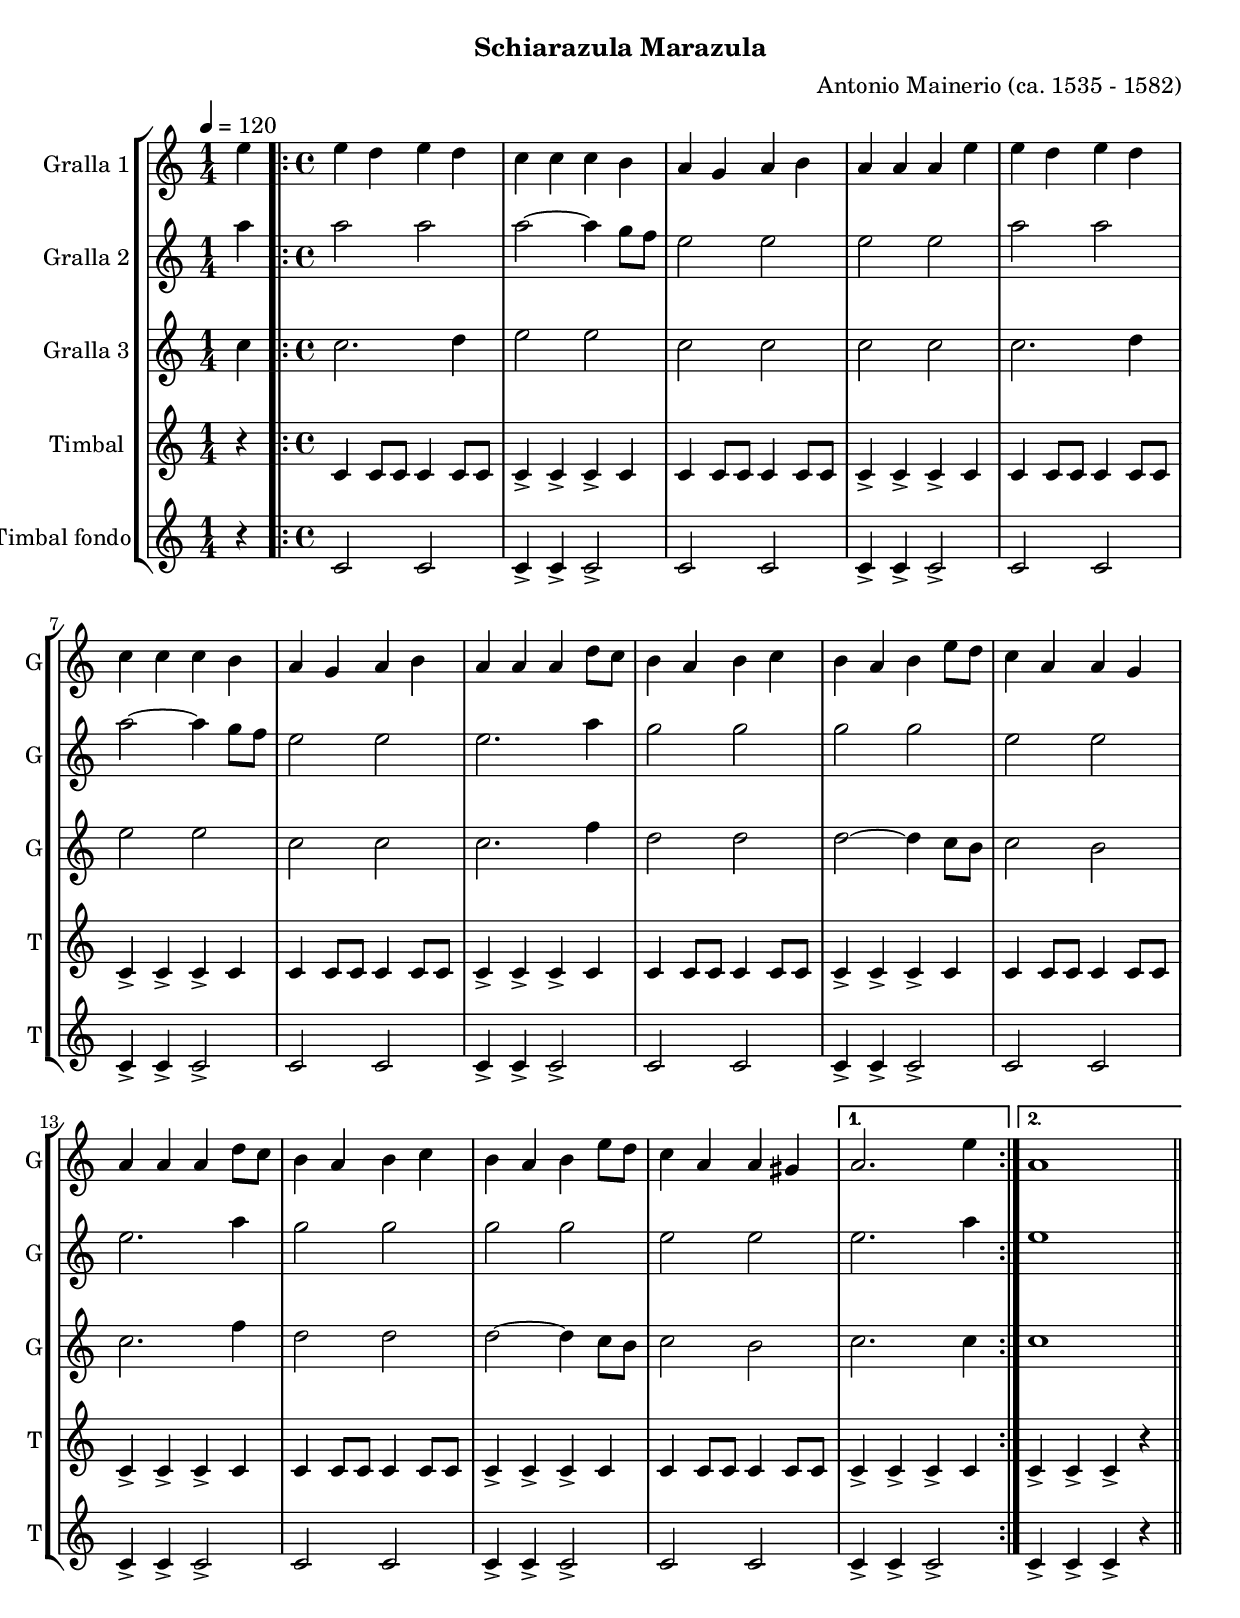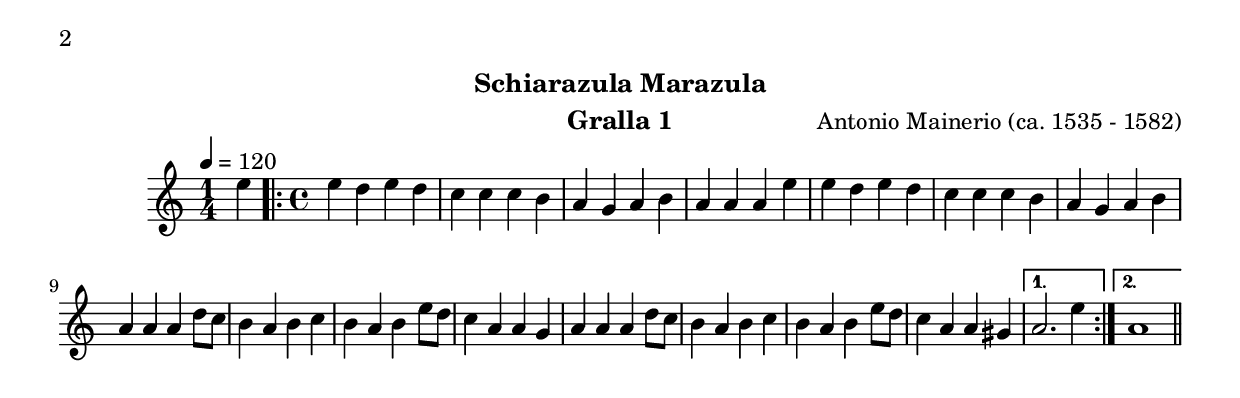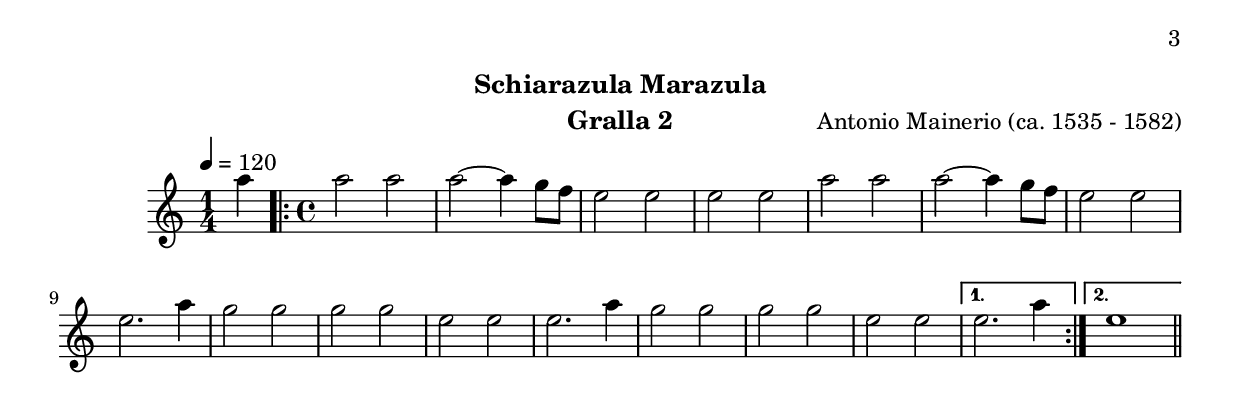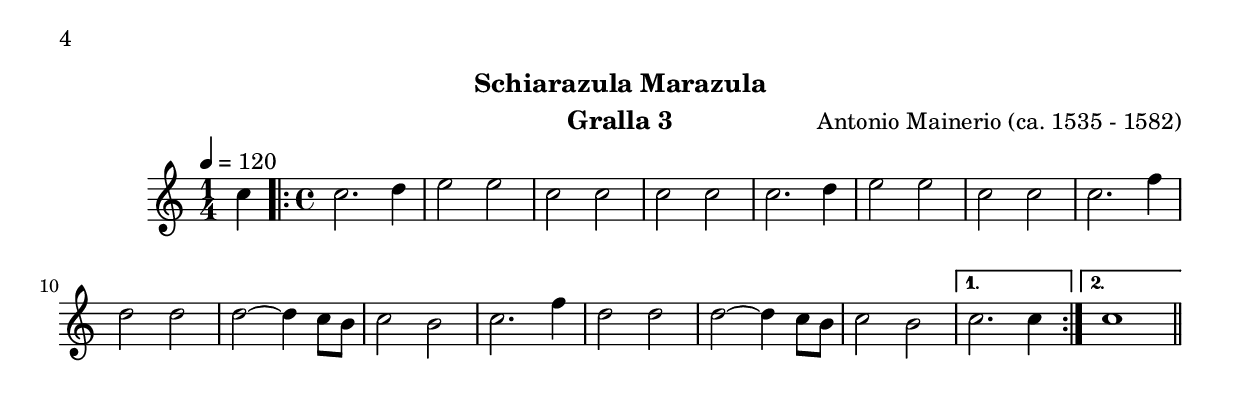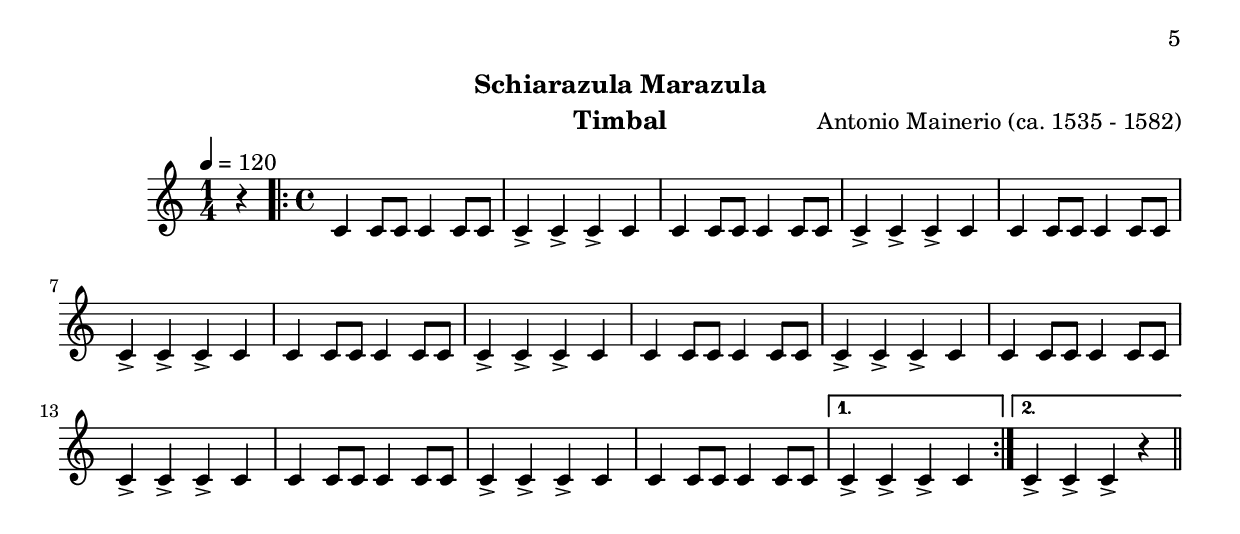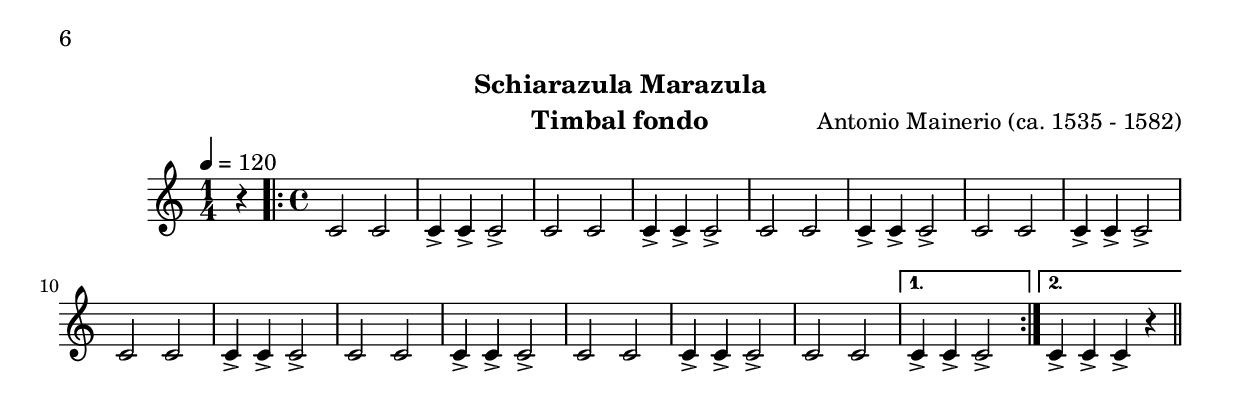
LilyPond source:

\version "2.16.0"

\header {
  dedication=""
  title="        "
  subtitle="Schiarazula Marazula"
  subsubtitle=""
  poet=""
  meter=""
  piece=""
  composer="Antonio Mainerio (ca. 1535 - 1582)"
  arranger=""
  opus=""
  instrument=""
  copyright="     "
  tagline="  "
}

liniaroAa =
\relative e''
{
  \tempo 4=120
  \clef treble
  \key c \major
  \time 1/4
  e4  |
  \time 4/4   \repeat volta 2 { e4 d e d  |
  c4 c c b  |
  a4 g a b  |
  %05
  a4 a a e'  |
  e4 d e d  |
  c4 c c b  |
  a4 g a b  |
  a4 a a d8 c  |
  %10
  b4 a b c  |
  b4 a b e8 d  |
  c4 a a g  |
  a4 a a d8 c  |
  b4 a b c  |
  %15
  b4 a b e8 d  |
  c4 a a gis }
  \alternative { { a2. e'4 }
  { a,1 } } \bar "||"
}

liniaroAb =
\relative a''
{
  \tempo 4=120
  \clef treble
  \key c \major
  \time 1/4
  a4  |
  \time 4/4   \repeat volta 2 { a2 a  |
  a2 ~ a4 g8 f  |
  e2 e  |
  %05
  e2 e  |
  a2 a  |
  a2 ~ a4 g8 f  |
  e2 e  |
  e2. a4  |
  %10
  g2 g  |
  g2 g  |
  e2 e  |
  e2. a4  |
  g2 g  |
  %15
  g2 g  |
  e2 e }
  \alternative { { e2. a4 }
  { e1 } } \bar "||"
}

liniaroAc =
\relative c''
{
  \tempo 4=120
  \clef treble
  \key c \major
  \time 1/4
  c4  |
  \time 4/4   \repeat volta 2 { c2. d4  |
  e2 e  |
  c2 c  |
  %05
  c2 c  |
  c2. d4  |
  e2 e  |
  c2 c  |
  c2. f4  |
  %10
  d2 d  |
  d2 ~ d4 c8 b  |
  c2 b  |
  c2. f4  |
  d2 d  |
  %15
  d2 ~ d4 c8 b  |
  c2 b }
  \alternative { { c2. c4 }
  { c1 } } \bar "||"
}

liniaroAd =
\drummode
{
  \tempo 4=120
  \time 1/4
  r4  |
  \time 4/4   \repeat volta 2 { tomh4 tomh8 tomh tomh4 tomh8 tomh  |
  tomh4-> tomh-> tomh-> tomh  |
  tomh4 tomh8 tomh tomh4 tomh8 tomh  |
  %05
  tomh4-> tomh-> tomh-> tomh  |
  tomh4 tomh8 tomh tomh4 tomh8 tomh  |
  tomh4-> tomh-> tomh-> tomh  |
  tomh4 tomh8 tomh tomh4 tomh8 tomh  |
  tomh4-> tomh-> tomh-> tomh  |
  %10
  tomh4 tomh8 tomh tomh4 tomh8 tomh  |
  tomh4-> tomh-> tomh-> tomh  |
  tomh4 tomh8 tomh tomh4 tomh8 tomh  |
  tomh4-> tomh-> tomh-> tomh  |
  tomh4 tomh8 tomh tomh4 tomh8 tomh  |
  %15
  tomh4-> tomh-> tomh-> tomh  |
  tomh4 tomh8 tomh tomh4 tomh8 tomh }
  \alternative { { tomh4-> tomh-> tomh-> tomh }
  { tomh4-> tomh-> tomh-> r } } \bar "||"
}

liniaroAe =
\drummode
{
  \tempo 4=120
  \time 1/4
  r4  |
  \time 4/4   \repeat volta 2 { tomfl2 tomfl  |
  tomfl4-> tomfl-> tomfl2->  |
  tomfl2 tomfl  |
  %05
  tomfl4-> tomfl-> tomfl2->  |
  tomfl2 tomfl  |
  tomfl4-> tomfl-> tomfl2->  |
  tomfl2 tomfl  |
  tomfl4-> tomfl-> tomfl2->  |
  %10
  tomfl2 tomfl  |
  tomfl4-> tomfl-> tomfl2->  |
  tomfl2 tomfl  |
  tomfl4-> tomfl-> tomfl2->  |
  tomfl2 tomfl  |
  %15
  tomfl4-> tomfl-> tomfl2->  |
  tomfl2 tomfl }
  \alternative { { tomfl4-> tomfl-> tomfl2-> }
  { tomfl4-> tomfl-> tomfl-> r } } \bar "||"
}

\bookpart {
  \score {
    \new StaffGroup {
      \override Score.RehearsalMark #'self-alignment-X = #LEFT
      <<
        \new Staff \with {instrumentName = #"Gralla 1" shortInstrumentName = #"G"} \liniaroAa
        \new Staff \with {instrumentName = #"Gralla 2" shortInstrumentName = #"G"} \liniaroAb
        \new Staff \with {instrumentName = #"Gralla 3" shortInstrumentName = #"G"} \liniaroAc
        \new Staff \with {instrumentName = #"Timbal" shortInstrumentName = #"T"} \liniaroAd
        \new Staff \with {instrumentName = #"Timbal fondo" shortInstrumentName = #"T"} \liniaroAe
      >>
    }
    \layout {}
  }\score { \unfoldRepeats
    \new StaffGroup {
      \override Score.RehearsalMark #'self-alignment-X = #LEFT
      <<
        \new Staff \with {instrumentName = #"Gralla 1" shortInstrumentName = #"G"} \liniaroAa
        \new Staff \with {instrumentName = #"Gralla 2" shortInstrumentName = #"G"} \liniaroAb
        \new Staff \with {instrumentName = #"Gralla 3" shortInstrumentName = #"G"} \liniaroAc
        \new Staff \with {instrumentName = #"Timbal" shortInstrumentName = #"T"} \liniaroAd
        \new Staff \with {instrumentName = #"Timbal fondo" shortInstrumentName = #"T"} \liniaroAe
      >>
    }
    \midi {}
  }
}

\bookpart {
  \header {instrument="Gralla 1"}
  \score {
    \new StaffGroup {
      \override Score.RehearsalMark #'self-alignment-X = #LEFT
      <<
        \new Staff \liniaroAa
      >>
    }
    \layout {}
  }\score { \unfoldRepeats
    \new StaffGroup {
      \override Score.RehearsalMark #'self-alignment-X = #LEFT
      <<
        \new Staff \liniaroAa
      >>
    }
    \midi {}
  }
}

\bookpart {
  \header {instrument="Gralla 2"}
  \score {
    \new StaffGroup {
      \override Score.RehearsalMark #'self-alignment-X = #LEFT
      <<
        \new Staff \liniaroAb
      >>
    }
    \layout {}
  }\score { \unfoldRepeats
    \new StaffGroup {
      \override Score.RehearsalMark #'self-alignment-X = #LEFT
      <<
        \new Staff \liniaroAb
      >>
    }
    \midi {}
  }
}

\bookpart {
  \header {instrument="Gralla 3"}
  \score {
    \new StaffGroup {
      \override Score.RehearsalMark #'self-alignment-X = #LEFT
      <<
        \new Staff \liniaroAc
      >>
    }
    \layout {}
  }\score { \unfoldRepeats
    \new StaffGroup {
      \override Score.RehearsalMark #'self-alignment-X = #LEFT
      <<
        \new Staff \liniaroAc
      >>
    }
    \midi {}
  }
}

\bookpart {
  \header {instrument="Timbal"}
  \score {
    \new StaffGroup {
      \override Score.RehearsalMark #'self-alignment-X = #LEFT
      <<
        \new Staff \liniaroAd
      >>
    }
    \layout {}
  }\score { \unfoldRepeats
    \new StaffGroup {
      \override Score.RehearsalMark #'self-alignment-X = #LEFT
      <<
        \new Staff \liniaroAd
      >>
    }
    \midi {}
  }
}

\bookpart {
  \header {instrument="Timbal fondo"}
  \score {
    \new StaffGroup {
      \override Score.RehearsalMark #'self-alignment-X = #LEFT
      <<
        \new Staff \liniaroAe
      >>
    }
    \layout {}
  }\score { \unfoldRepeats
    \new StaffGroup {
      \override Score.RehearsalMark #'self-alignment-X = #LEFT
      <<
        \new Staff \liniaroAe
      >>
    }
    \midi {}
  }
}

